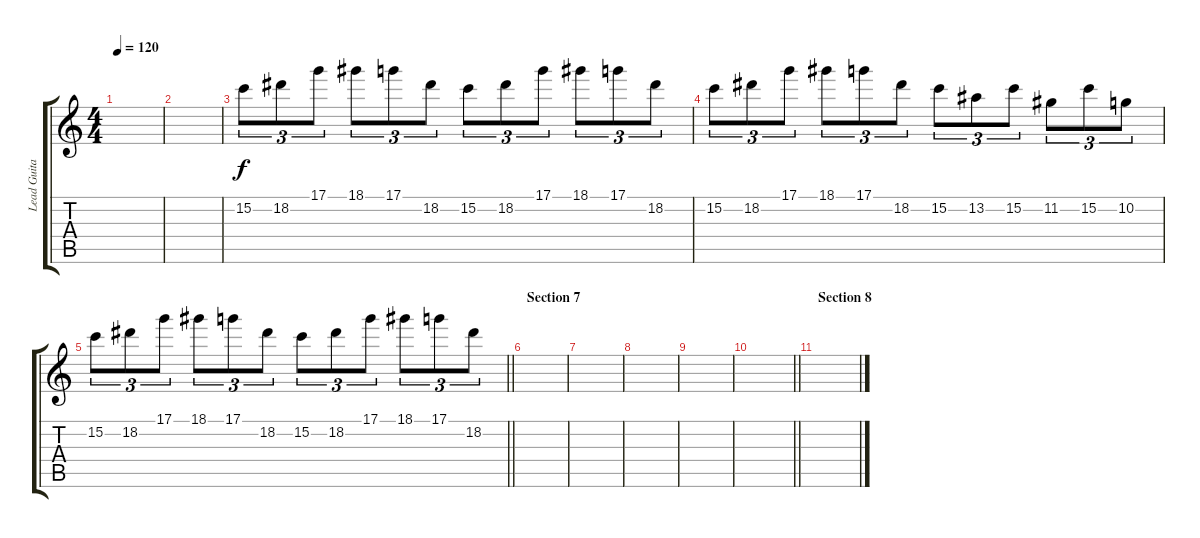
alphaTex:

\track ("Lead Guitar 4" "Lead Guita") {instrument overdrivenguitar}
\staff {score tabs}
\tuning (D4 A3 F3 C3 G2 C2) {hide}
\ts (4 4)
\tempo 120
\clef g2
\ks c
|
|
15.2.8{tu (3 2)} 18.2.8{tu (3 2)} 17.1.8{tu (3 2)} 18.1.8{tu (3 2)} 17.1.8{tu (3 2)} 18.2.8{tu (3 2)} 15.2.8{tu (3 2)} 18.2.8{tu (3 2)} 17.1.8{tu (3 2)} 18.1.8{tu (3 2)} 17.1.8{tu (3 2)} 18.2.8{tu (3 2)} |
15.2.8{tu (3 2)} 18.2.8{tu (3 2)} 17.1.8{tu (3 2)} 18.1.8{tu (3 2)} 17.1.8{tu (3 2)} 18.2.8{tu (3 2)} 15.2.8{tu (3 2)} 13.2.8{tu (3 2)} 15.2.8{tu (3 2)} 11.2.8{tu (3 2)} 15.2.8{tu (3 2)} 10.2.8{tu (3 2)} |
\barLineRight lightlight
15.2.8{tu (3 2)} 18.2.8{tu (3 2)} 17.1.8{tu (3 2)} 18.1.8{tu (3 2)} 17.1.8{tu (3 2)} 18.2.8{tu (3 2)} 15.2.8{tu (3 2)} 18.2.8{tu (3 2)} 17.1.8{tu (3 2)} 18.1.8{tu (3 2)} 17.1.8{tu (3 2)} 18.2.8{tu (3 2)} |
\section ("" "Section 7")
|
|
|
|
\barLineRight lightlight
|
\section ("" "Section 8")
